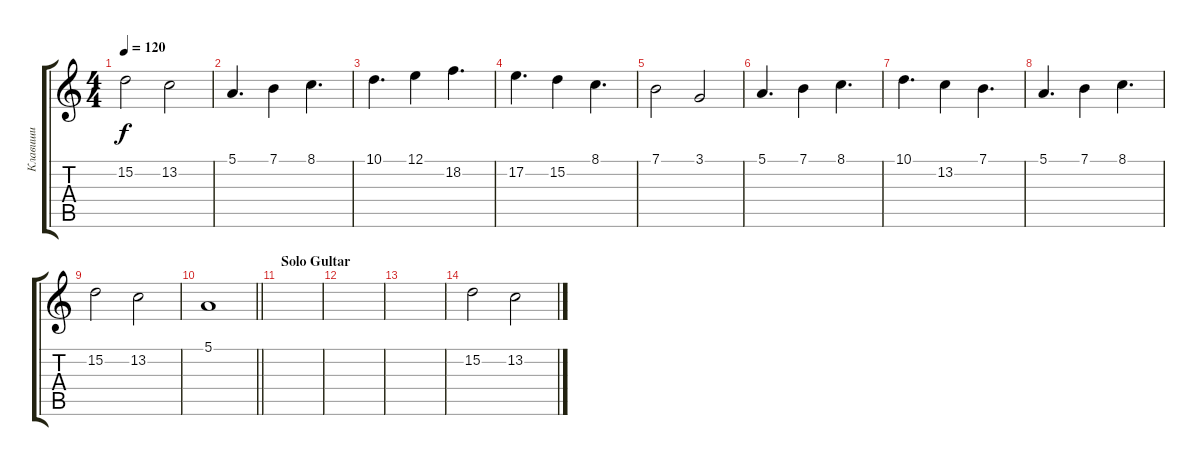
\track ("Клавиши" "Клавиши") {instrument stringensemble1}
\staff {score tabs}
\tuning (E4 B3 G3 D3 A2 E2) {hide}
\ts (4 4)
\tempo 120
\clef g2
\ks c
15.2.2{dy f} 13.2.2 |
5.1.4{d instrument stringensemble1} 7.1.4 8.1.4{d} |
10.1.4{d} 12.1.4 18.2.4{d} |
17.2.4{d} 15.2.4 8.1.4{d} |
7.1.2 3.1.2 |
5.1.4{d instrument stringensemble1} 7.1.4 8.1.4{d} |
10.1.4{d} 13.2.4 7.1.4{d} |
5.1.4{d} 7.1.4 8.1.4{d} |
15.2.2 13.2.2 |
\barLineRight lightlight
5.1.1 |
\section ("" "Solo Gultar")
|
|
|
15.2.2 13.2.2
